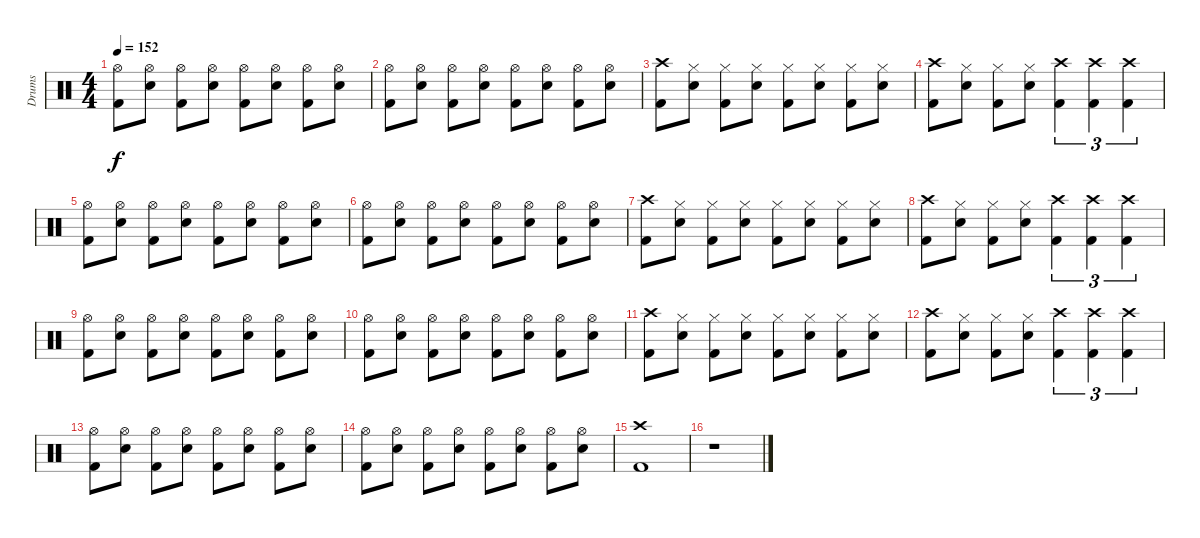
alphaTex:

\track ("Drums" "Drums") {instrument percussion}
\staff {score}
\articulation defaults
\ts (4 4)
\tempo 152
\clef neutral
\ks c
("Hi-Hat (open)" "Kick (hit) 2").8{dy f} ("Hi-Hat (open)" "Snare (hit) 2").8 ("Hi-Hat (open)" "Kick (hit) 2").8 ("Hi-Hat (open)" "Snare (hit) 2").8 ("Hi-Hat (open)" "Kick (hit) 2").8 ("Hi-Hat (open)" "Snare (hit) 2").8 ("Hi-Hat (open)" "Kick (hit) 2").8 ("Hi-Hat (open)" "Snare (hit) 2").8 |
("Hi-Hat (open)" "Kick (hit) 2").8 ("Hi-Hat (open)" "Snare (hit) 2").8 ("Hi-Hat (open)" "Kick (hit) 2").8 ("Hi-Hat (open)" "Snare (hit) 2").8 ("Hi-Hat (open)" "Kick (hit) 2").8 ("Hi-Hat (open)" "Snare (hit) 2").8 ("Hi-Hat (open)" "Kick (hit) 2").8 ("Hi-Hat (open)" "Snare (hit) 2").8 |
("Crash high (hit)" "Kick (hit) 2").8 ("Hi-Hat (closed)" "Snare (hit) 2").8 ("Hi-Hat (closed)" "Kick (hit) 2").8 ("Hi-Hat (closed)" "Snare (hit) 2").8 ("Hi-Hat (closed)" "Kick (hit) 2").8 ("Hi-Hat (closed)" "Snare (hit) 2").8 ("Hi-Hat (closed)" "Kick (hit) 2").8 ("Hi-Hat (closed)" "Snare (hit) 2").8 |
("Crash high (hit)" "Kick (hit) 2").8 ("Hi-Hat (closed)" "Snare (hit) 2").8 ("Hi-Hat (closed)" "Kick (hit) 2").8 ("Hi-Hat (closed)" "Snare (hit) 2").8 ("Crash high (hit)" "Kick (hit) 2").4{tu (3 2)} ("Crash high (hit)" "Kick (hit) 2").4{tu (3 2)} ("Crash high (hit)" "Kick (hit) 2").4{tu (3 2)} |
("Hi-Hat (open)" "Kick (hit) 2").8 ("Hi-Hat (open)" "Snare (hit) 2").8 ("Hi-Hat (open)" "Kick (hit) 2").8 ("Hi-Hat (open)" "Snare (hit) 2").8 ("Hi-Hat (open)" "Kick (hit) 2").8 ("Hi-Hat (open)" "Snare (hit) 2").8 ("Hi-Hat (open)" "Kick (hit) 2").8 ("Hi-Hat (open)" "Snare (hit) 2").8 |
("Hi-Hat (open)" "Kick (hit) 2").8 ("Hi-Hat (open)" "Snare (hit) 2").8 ("Hi-Hat (open)" "Kick (hit) 2").8 ("Hi-Hat (open)" "Snare (hit) 2").8 ("Hi-Hat (open)" "Kick (hit) 2").8 ("Hi-Hat (open)" "Snare (hit) 2").8 ("Hi-Hat (open)" "Kick (hit) 2").8 ("Hi-Hat (open)" "Snare (hit) 2").8 |
("Crash high (hit)" "Kick (hit) 2").8 ("Hi-Hat (closed)" "Snare (hit) 2").8 ("Hi-Hat (closed)" "Kick (hit) 2").8 ("Hi-Hat (closed)" "Snare (hit) 2").8 ("Hi-Hat (closed)" "Kick (hit) 2").8 ("Hi-Hat (closed)" "Snare (hit) 2").8 ("Hi-Hat (closed)" "Kick (hit) 2").8 ("Hi-Hat (closed)" "Snare (hit) 2").8 |
("Crash high (hit)" "Kick (hit) 2").8 ("Hi-Hat (closed)" "Snare (hit) 2").8 ("Hi-Hat (closed)" "Kick (hit) 2").8 ("Hi-Hat (closed)" "Snare (hit) 2").8 ("Crash high (hit)" "Kick (hit) 2").4{tu (3 2)} ("Crash high (hit)" "Kick (hit) 2").4{tu (3 2)} ("Crash high (hit)" "Kick (hit) 2").4{tu (3 2)} |
("Hi-Hat (open)" "Kick (hit) 2").8 ("Hi-Hat (open)" "Snare (hit) 2").8 ("Hi-Hat (open)" "Kick (hit) 2").8 ("Hi-Hat (open)" "Snare (hit) 2").8 ("Hi-Hat (open)" "Kick (hit) 2").8 ("Hi-Hat (open)" "Snare (hit) 2").8 ("Hi-Hat (open)" "Kick (hit) 2").8 ("Hi-Hat (open)" "Snare (hit) 2").8 |
("Hi-Hat (open)" "Kick (hit) 2").8 ("Hi-Hat (open)" "Snare (hit) 2").8 ("Hi-Hat (open)" "Kick (hit) 2").8 ("Hi-Hat (open)" "Snare (hit) 2").8 ("Hi-Hat (open)" "Kick (hit) 2").8 ("Hi-Hat (open)" "Snare (hit) 2").8 ("Hi-Hat (open)" "Kick (hit) 2").8 ("Hi-Hat (open)" "Snare (hit) 2").8 |
("Crash high (hit)" "Kick (hit) 2").8 ("Hi-Hat (closed)" "Snare (hit) 2").8 ("Hi-Hat (closed)" "Kick (hit) 2").8 ("Hi-Hat (closed)" "Snare (hit) 2").8 ("Hi-Hat (closed)" "Kick (hit) 2").8 ("Hi-Hat (closed)" "Snare (hit) 2").8 ("Hi-Hat (closed)" "Kick (hit) 2").8 ("Hi-Hat (closed)" "Snare (hit) 2").8 |
("Crash high (hit)" "Kick (hit) 2").8 ("Hi-Hat (closed)" "Snare (hit) 2").8 ("Hi-Hat (closed)" "Kick (hit) 2").8 ("Hi-Hat (closed)" "Snare (hit) 2").8 ("Crash high (hit)" "Kick (hit) 2").4{tu (3 2)} ("Crash high (hit)" "Kick (hit) 2").4{tu (3 2)} ("Crash high (hit)" "Kick (hit) 2").4{tu (3 2)} |
("Hi-Hat (open)" "Kick (hit) 2").8 ("Hi-Hat (open)" "Snare (hit) 2").8 ("Hi-Hat (open)" "Kick (hit) 2").8 ("Hi-Hat (open)" "Snare (hit) 2").8 ("Hi-Hat (open)" "Kick (hit) 2").8 ("Hi-Hat (open)" "Snare (hit) 2").8 ("Hi-Hat (open)" "Kick (hit) 2").8 ("Hi-Hat (open)" "Snare (hit) 2").8 |
("Hi-Hat (open)" "Kick (hit) 2").8 ("Hi-Hat (open)" "Snare (hit) 2").8 ("Hi-Hat (open)" "Kick (hit) 2").8 ("Hi-Hat (open)" "Snare (hit) 2").8 ("Hi-Hat (open)" "Kick (hit) 2").8 ("Hi-Hat (open)" "Snare (hit) 2").8 ("Hi-Hat (open)" "Kick (hit) 2").8 ("Hi-Hat (open)" "Snare (hit) 2").8 |
("Crash high (hit)" "Kick (hit) 2").1 |
r.1
